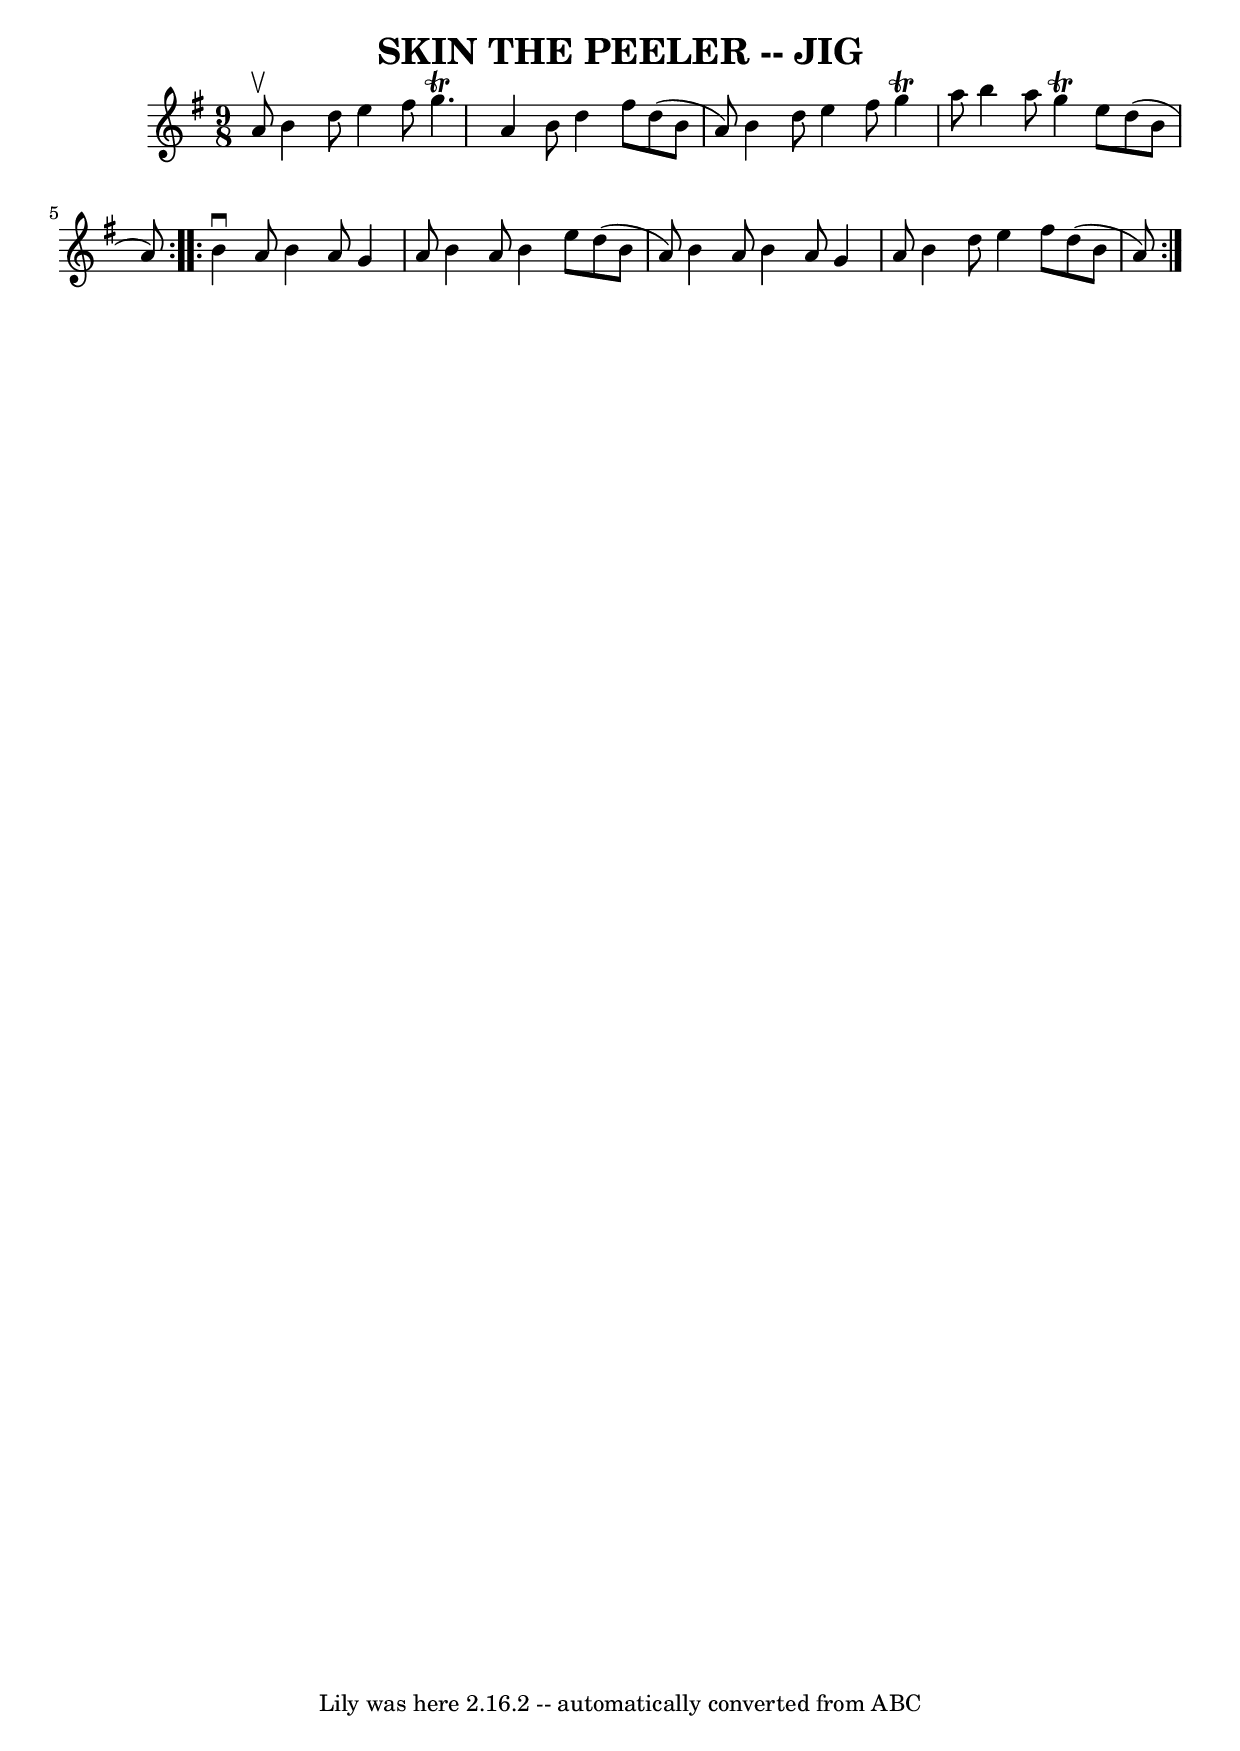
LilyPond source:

\version "2.16.2"
\include "Mammoth.ily"
\header {
  %% book = "Ryan's Mammoth Collection of Fiddle Tunes"
 crossRefNumber = "1"
 footnotes = ""
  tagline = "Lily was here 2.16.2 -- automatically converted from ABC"
  title = "SKIN THE PEELER -- JIG"

}
voicedefault =  {



  \repeat volta 2 {

    \time 9/8 
    \key g \major a'8^\upbow        |
 b'4 d''8 e''4 fis''8 g''4.^\trill    |
 a'4 b'8 d''4 fis''8 d''8 ( b'8 a'8)    |
 b'4 d''8 e''4 fis''8 g''4^\trill a''8     |
 b''4 a''8 g''4^\trill e''8 d''8 (b'8 a'8)   |
    
  } 
  \repeat volta 2 {
 b'4^\downbow a'8 b'4 a'8 g'4 a'8     |
 b'4 a'8 b'4 e''8 d''8 (b'8 a'8)    |
 b'4 a'8 b'4 a'8 g'4 a'8    |
 b'4 d''8    
 e''4 fis''8 d''8 (b'8 a'8)   
  }   

}

\score{
  <<

    \context Staff="default"
    {
      \voicedefault 
      
    }

  >>
  \layout {
    
  }
  \midi {
  }

}
